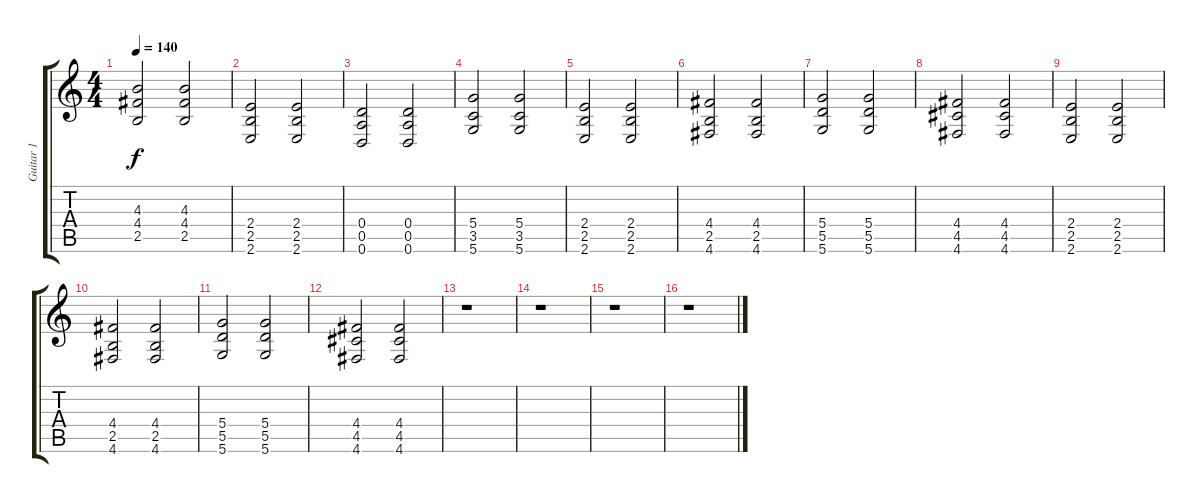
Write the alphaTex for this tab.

\track ("Guitar 1" "Guitar 1") {instrument distortionguitar}
\staff {score tabs}
\tuning (E4 B3 G3 D3 A2 D2) {hide}
\ts (4 4)
\tempo 140
\clef g2
\ks c
(4.3 4.4 2.5).2{dy f} (4.3 4.4 2.5).2 |
(2.4 2.5 2.6).2 (2.4 2.5 2.6).2 |
(0.4 0.5 0.6).2 (0.4 0.5 0.6).2 |
(5.4 3.5 5.6).2 (5.4 3.5 5.6).2 |
(2.4 2.5 2.6).2 (2.4 2.5 2.6).2 |
(4.4 2.5 4.6).2 (4.4 2.5 4.6).2 |
(5.4 5.5 5.6).2 (5.4 5.5 5.6).2 |
(4.4 4.5 4.6).2 (4.4 4.5 4.6).2 |
(2.4 2.5 2.6).2 (2.4 2.5 2.6).2 |
(4.4 2.5 4.6).2 (4.4 2.5 4.6).2 |
(5.4 5.5 5.6).2 (5.4 5.5 5.6).2 |
(4.4 4.5 4.6).2 (4.4 4.5 4.6).2 |
r.1 |
r.1 |
r.1 |
r.1
